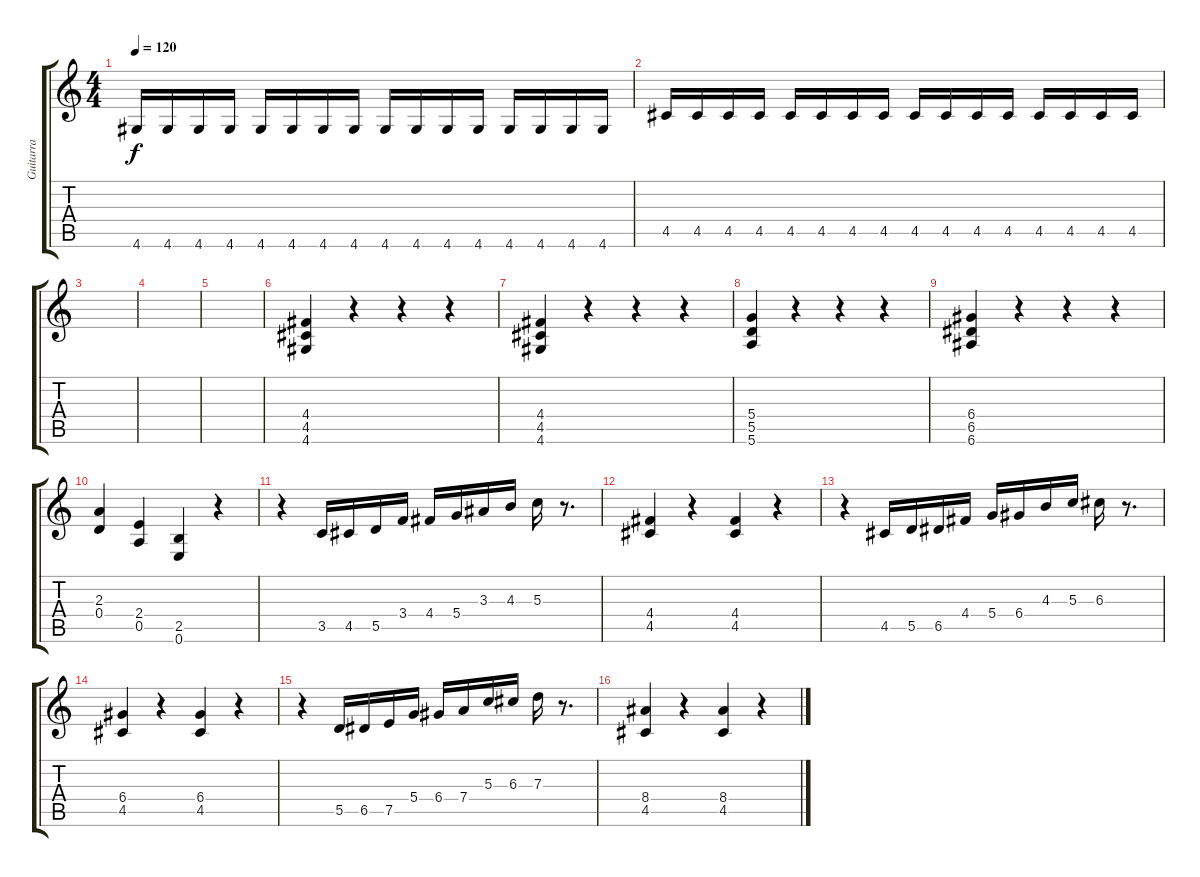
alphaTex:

\track ("Guitarra" "Guitarra") {instrument distortionguitar}
\staff {score tabs}
\tuning (E4 B3 G3 D3 A2 E2) {hide}
\ts (4 4)
\tempo 120
\clef g2
\ks c
4.6.16{dy f} 4.6.16 4.6.16 4.6.16 4.6.16 4.6.16 4.6.16 4.6.16 4.6.16 4.6.16 4.6.16 4.6.16 4.6.16 4.6.16 4.6.16 4.6.16 |
4.5.16 4.5.16 4.5.16 4.5.16 4.5.16 4.5.16 4.5.16 4.5.16 4.5.16 4.5.16 4.5.16 4.5.16 4.5.16 4.5.16 4.5.16 4.5.16 |
|
|
|
(4.4 4.5 4.6).4 r.4 r.4 r.4 |
(4.4 4.5 4.6).4 r.4 r.4 r.4 |
(5.4 5.5 5.6).4 r.4 r.4 r.4 |
(6.4 6.5 6.6).4 r.4 r.4 r.4 |
(2.3 0.4).4 (2.4 0.5).4 (2.5 0.6).4 r.4 |
r.4 3.5.16 4.5.16 5.5.16 3.4.16 4.4.16 5.4.16 3.3.16 4.3.16 5.3.16 r.8{d} |
(4.4 4.5).4 r.4 (4.4 4.5).4 r.4 |
r.4 4.5.16 5.5.16 6.5.16 4.4.16 5.4.16 6.4.16 4.3.16 5.3.16 6.3.16 r.8{d} |
(6.4 4.5).4 r.4 (6.4 4.5).4 r.4 |
r.4 5.5.16 6.5.16 7.5.16 5.4.16 6.4.16 7.4.16 5.3.16 6.3.16 7.3.16 r.8{d} |
(8.4 4.5).4 r.4 (8.4 4.5).4 r.4
